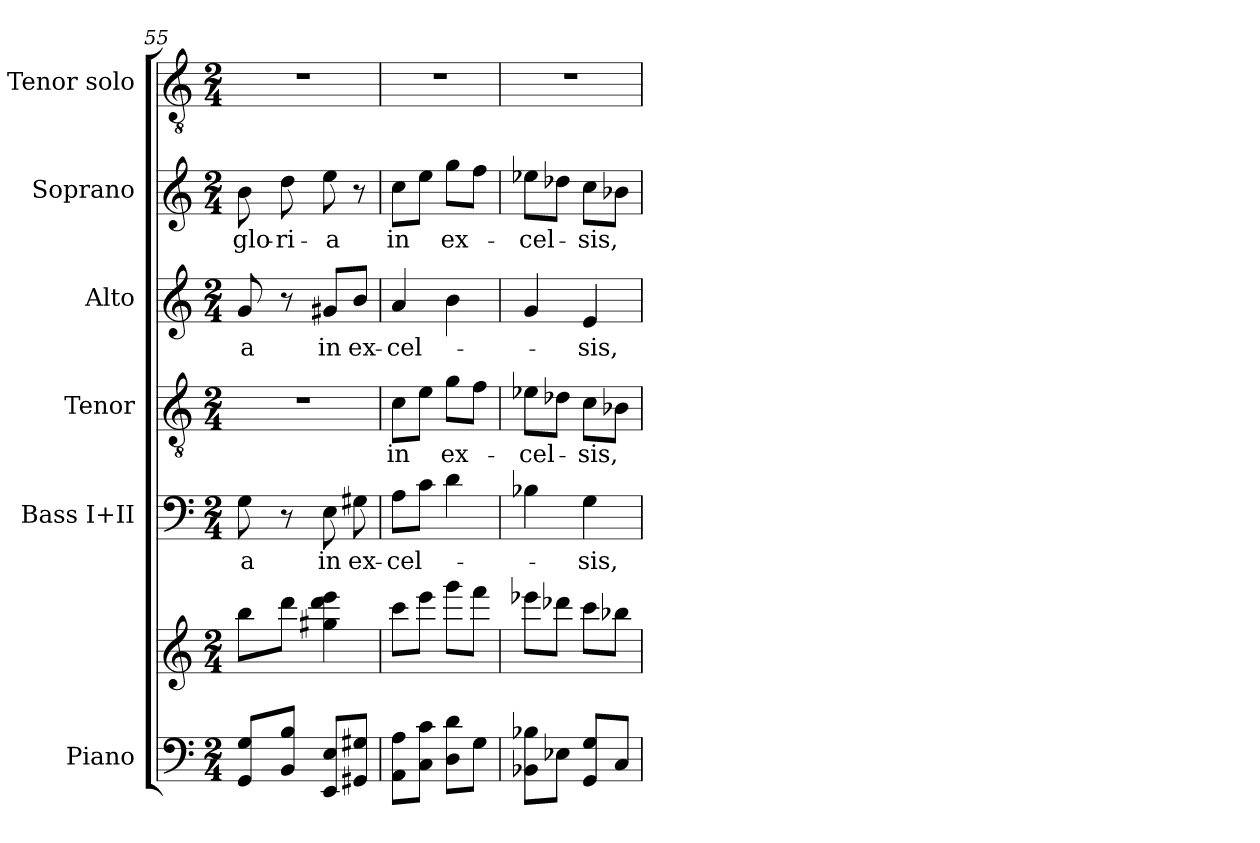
**kern	**kern	**kern	**text	**kern	**text	**kern	**text	**kern	**text	**kern
*part6	*part6	*part5	*part5	*part4	*part4	*part3	*part3	*part2	*part2	*part1
*staff7	*staff6	*staff5	*staff5	*staff4	*staff4	*staff3	*staff3	*staff2	*staff2	*staff1
*I"Piano	*	*I"Bass I+II	*	*I"Tenor	*	*I"Alto	*	*I"Soprano	*	*I"Tenor solo
*I'Pno.	*	*I'B.I+II	*	*I'T.	*	*I'A.	*	*I'S.	*	*I'T.s
*clefF4	*clefG2	*clefF4	*	*clefGv2	*	*clefG2	*	*clefG2	*	*clefGv2
*k[]	*k[]	*k[]	*	*k[]	*	*k[]	*	*k[]	*	*k[]
*M2/4	*M2/4	*M2/4	*	*M2/4	*	*M2/4	*	*M2/4	*	*M2/4
=55	=55	=55	=55	=55	=55	=55	=55	=55	=55	=55
8GG/ 8G/L	8bb\L	8G\	-a	2r	.	8g/	-a	8b\	glo-	2r
8BB/ 8B/J	8ddd\J	8r	.	.	.	8r	.	8dd\	-ri-	.
8EE/ 8E/L	4gg#X\ 4ddd\ 4eee\	8E\	in	.	.	8g#X/L	in	8ee\	-a	.
8GG#X/ 8G#X/J	.	8G#X\	ex-	.	.	8b/J	ex-	8r	.	.
!!LO:PB:g=z
=56	=56	=56	=56	=56	=56	=56	=56	=56	=56	=56
8AA\ 8A\L	8ccc\L	8A\L	-cel-	8c\L	in	4a/	-cel-	8cc\L	in	2r
8C\ 8c\J	8eee\J	8c\J	.	8e\J	.	.	.	8ee\J	.	.
8D\ 8d\L	8ggg\L	4d\	.	8g\L	ex-	4b\	.	8gg\L	ex-	.
8G\J	8fff\J	.	.	8f\J	.	.	.	8ff\J	.	.
=57	=57	=57	=57	=57	=57	=57	=57	=57	=57	=57
8BB-X\ 8B-X\L	8eee-X\L	4B-X\	.	8e-X\L	-cel-	4g/	.	8ee-X\L	-cel-	2r
8E-X\J	8ddd-X\J	.	.	8d-X\J	.	.	.	8dd-X\J	.	.
8GG/ 8G/L	8ccc\L	4G\	-sis,	8c\L	-sis,	4e/	-sis,	8cc\L	-sis,	.
8C/J	8bb-X\J	.	.	8B-X\J	.	.	.	8b-X\J	.	.
=	=	=	=	=	=	=	=	=	=	=
*-	*-	*-	*-	*-	*-	*-	*-	*-	*-	*-
